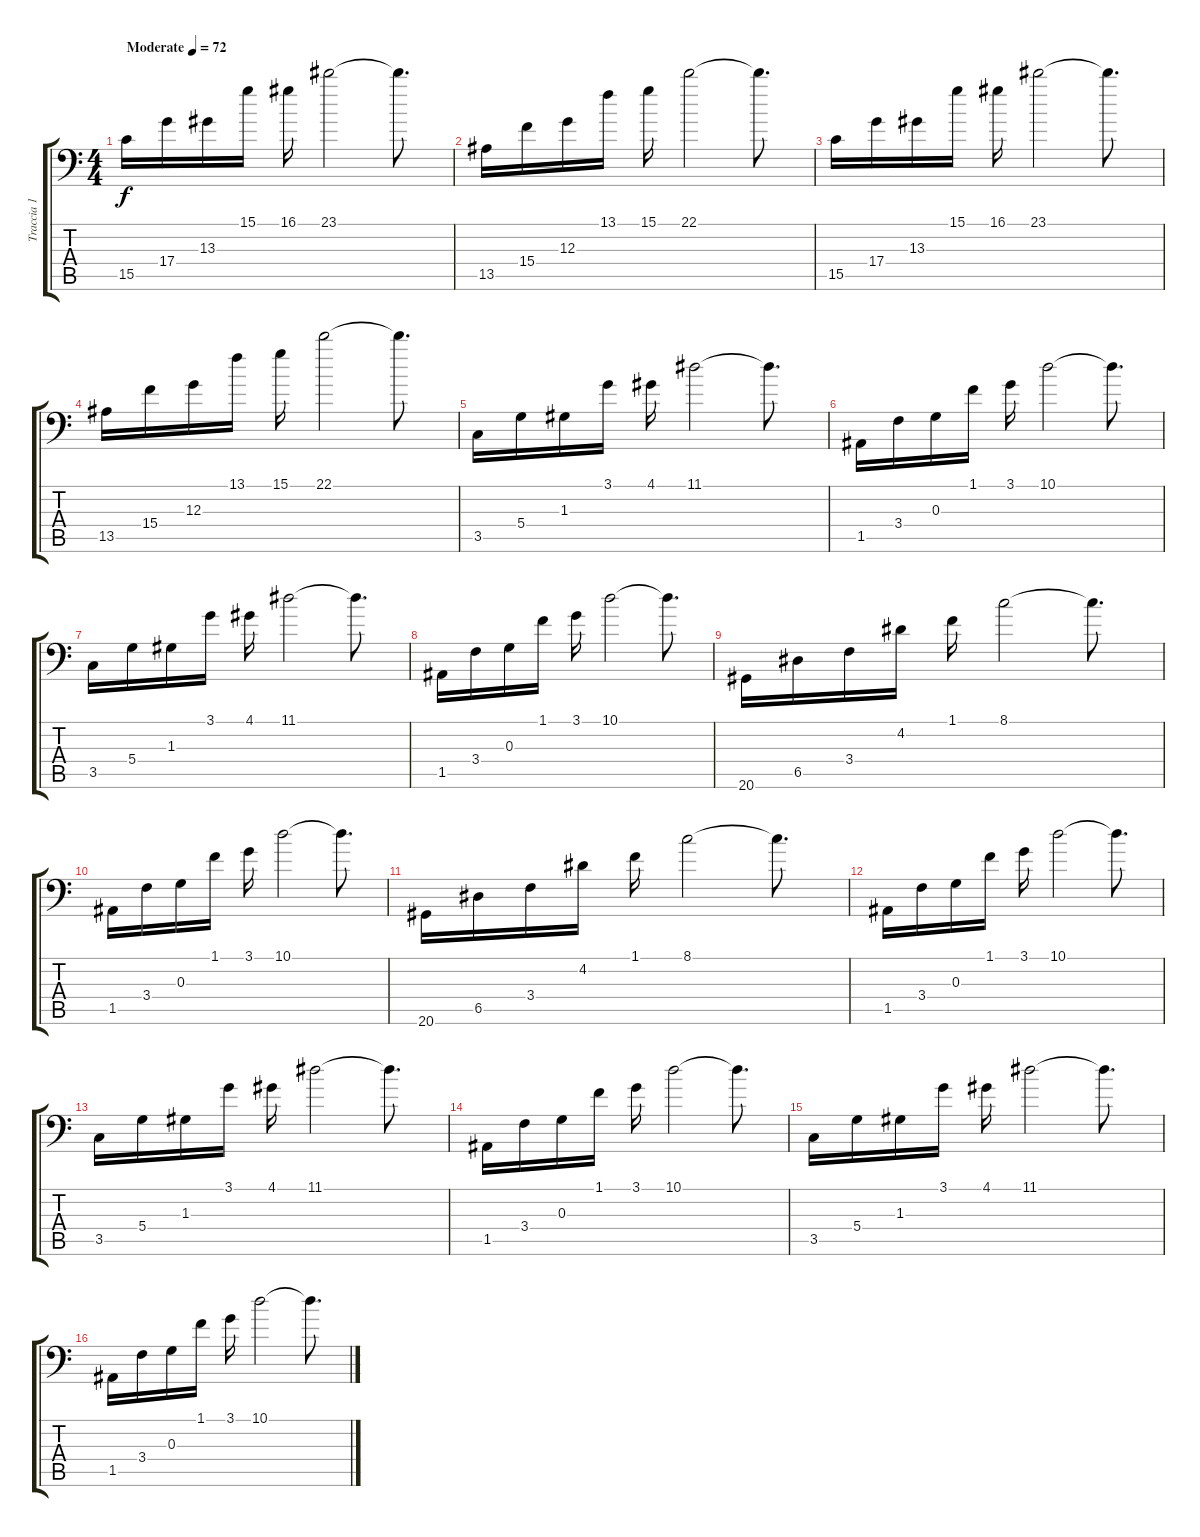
\track ("Traccia 1" "Traccia 1") {instrument acousticgrandpiano}
\staff {score tabs}
\tuning (E4 B3 G3 D3 A2 C1) {hide}
\ts (4 4)
\tempo (72 "Moderate")
\clef f4
\ks c
15.5.16{dy f instrument acousticgrandpiano} 17.4.16 13.3.16 15.1.16 16.1.16 23.1.2 23.1{t}.8{d} |
13.5.16 15.4.16 12.3.16 13.1.16 15.1.16 22.1.2 22.1{t}.8{d} |
15.5.16 17.4.16 13.3.16 15.1.16 16.1.16 23.1.2 23.1{t}.8{d} |
13.5.16 15.4.16 12.3.16 13.1.16 15.1.16 22.1.2 22.1{t}.8{d} |
3.5.16 5.4.16 1.3.16 3.1.16 4.1.16 11.1.2 11.1{t}.8{d} |
1.5.16 3.4.16 0.3.16 1.1.16 3.1.16 10.1.2 10.1{t}.8{d} |
3.5.16 5.4.16 1.3.16 3.1.16 4.1.16 11.1.2 11.1{t}.8{d} |
1.5.16 3.4.16 0.3.16 1.1.16 3.1.16 10.1.2 10.1{t}.8{d} |
20.6.16 6.5.16 3.4.16 4.2.16 1.1.16 8.1.2 8.1{t}.8{d} |
1.5.16 3.4.16 0.3.16 1.1.16 3.1.16 10.1.2 10.1{t}.8{d} |
20.6.16 6.5.16 3.4.16 4.2.16 1.1.16 8.1.2 8.1{t}.8{d} |
1.5.16 3.4.16 0.3.16 1.1.16 3.1.16 10.1.2 10.1{t}.8{d} |
3.5.16 5.4.16 1.3.16 3.1.16 4.1.16 11.1.2 11.1{t}.8{d} |
1.5.16 3.4.16 0.3.16 1.1.16 3.1.16 10.1.2 10.1{t}.8{d} |
3.5.16 5.4.16 1.3.16 3.1.16 4.1.16 11.1.2 11.1{t}.8{d} |
1.5.16 3.4.16 0.3.16 1.1.16 3.1.16 10.1.2 10.1{t}.8{d}
